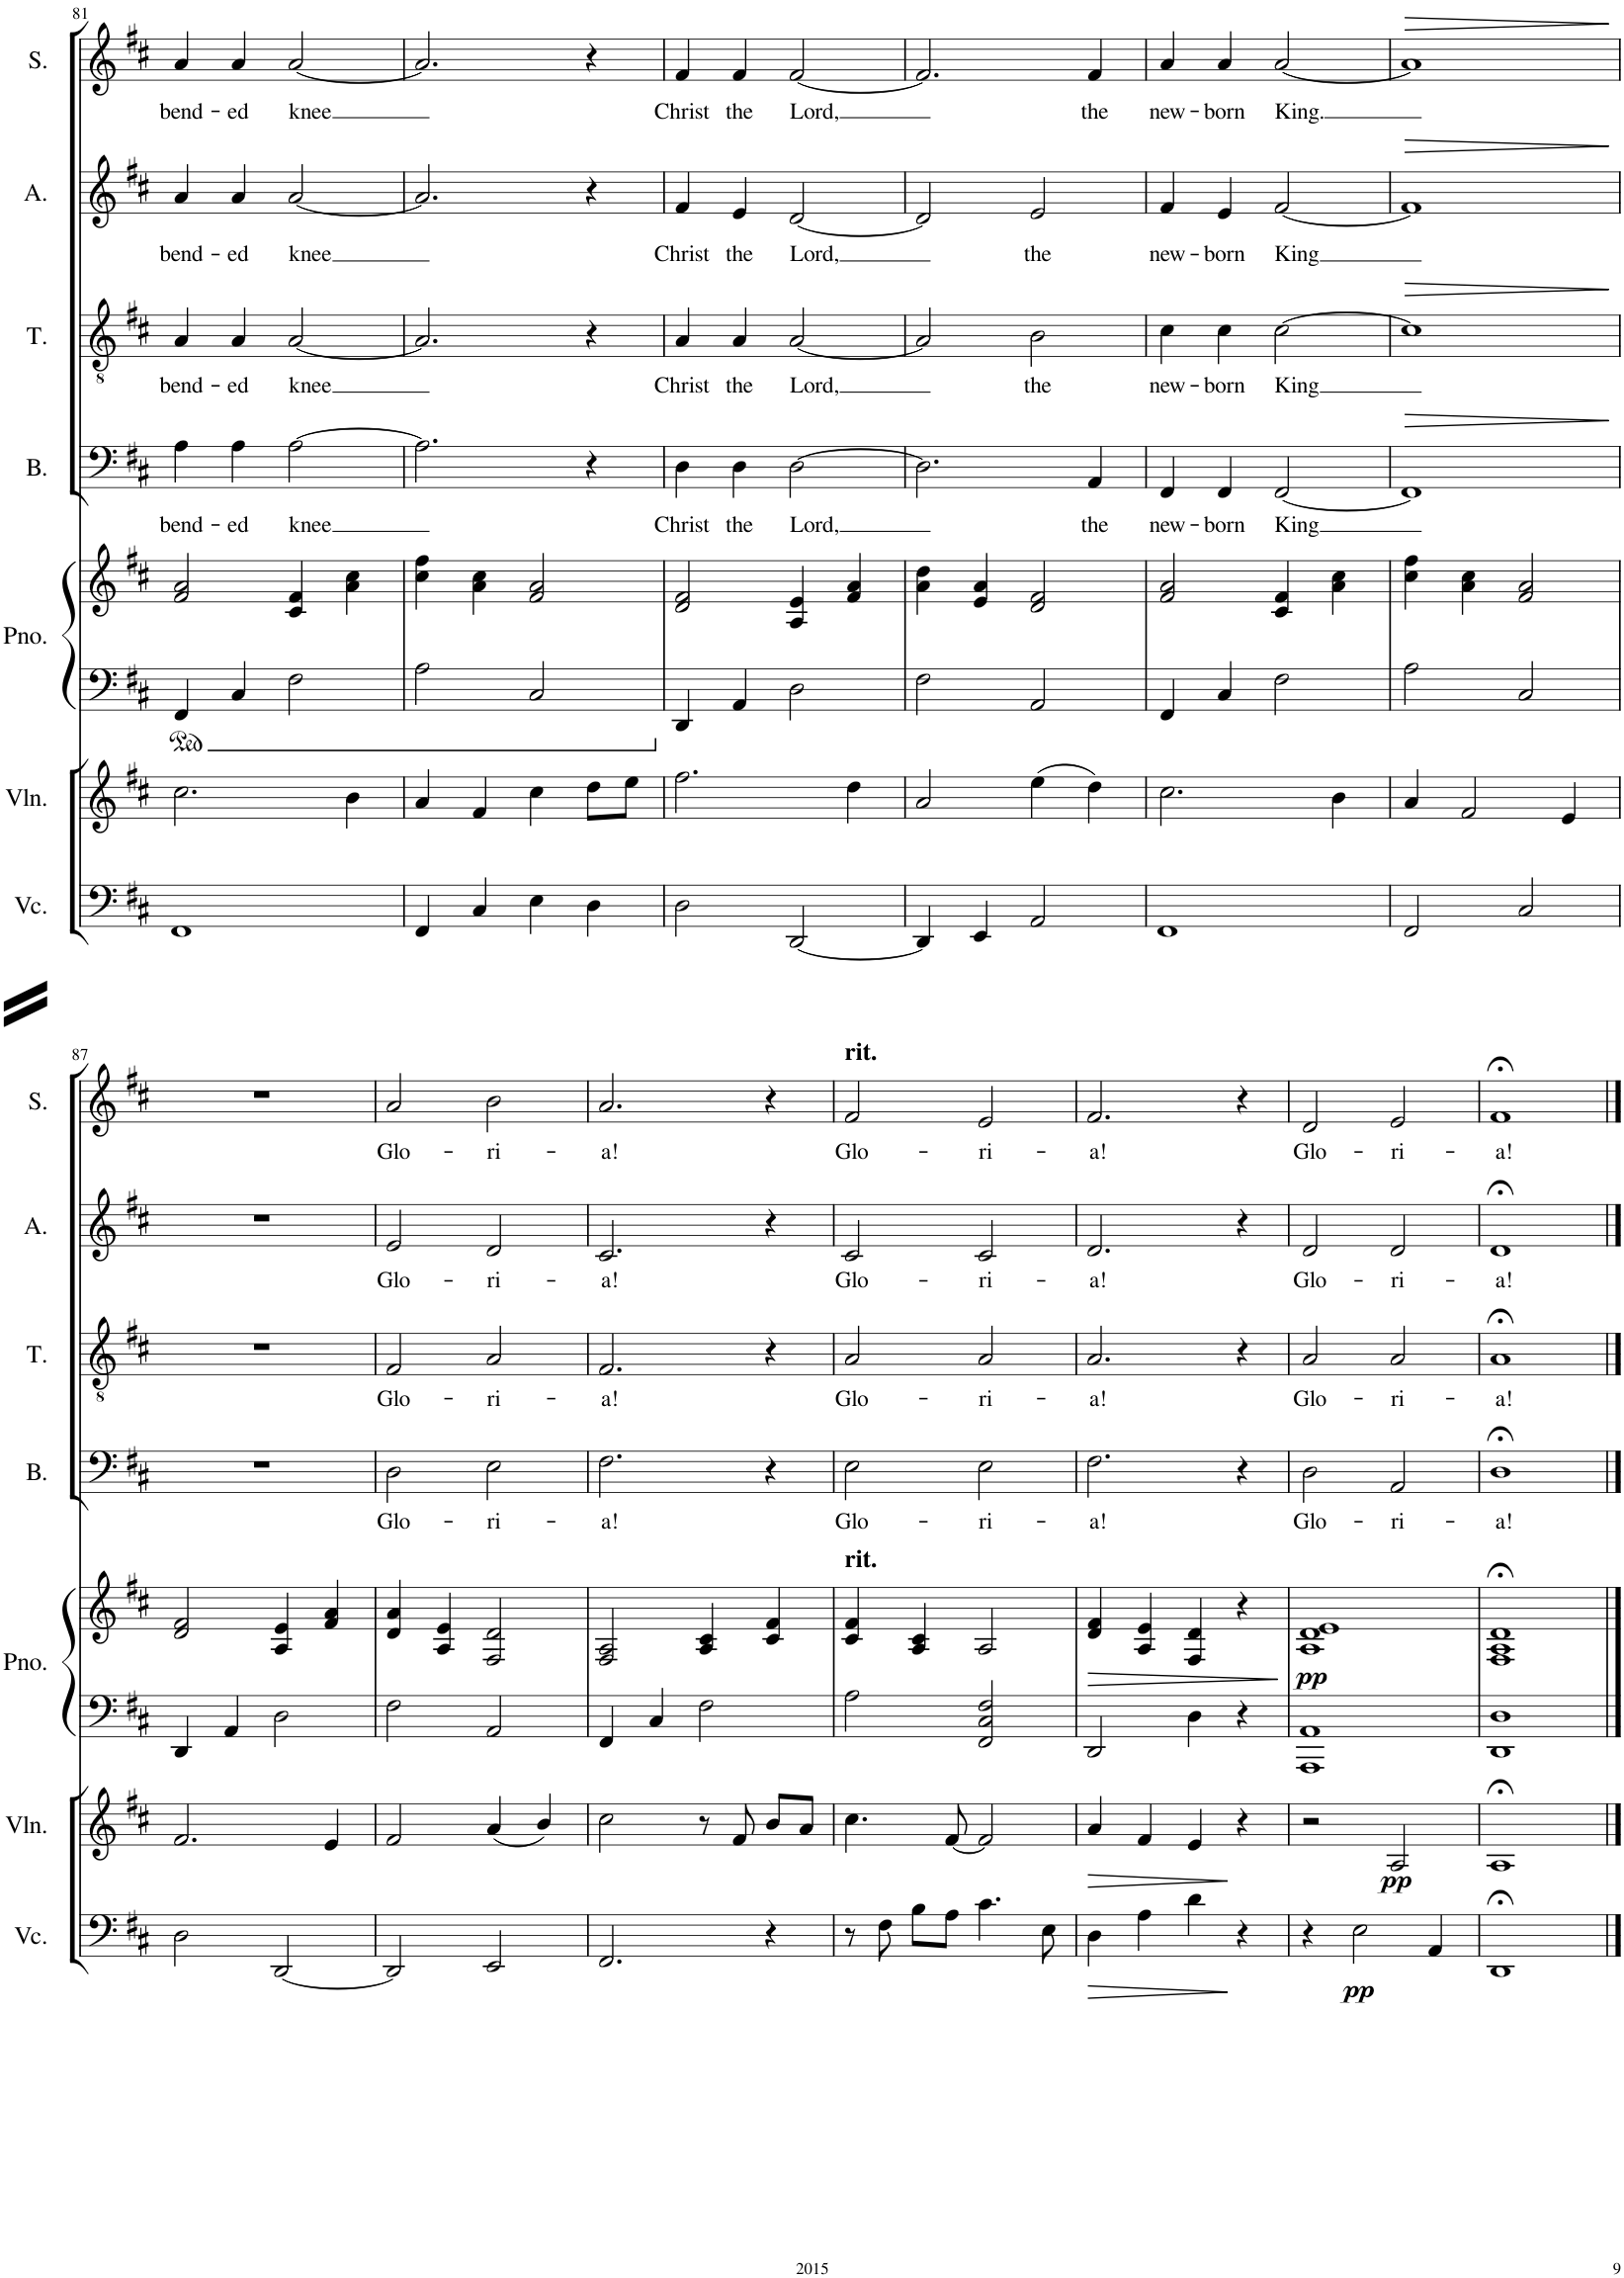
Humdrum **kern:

**kern	**dynam	**kern	**dynam	**kern	**kern	**dynam	**kern	**text	**dynam	**kern	**text	**dynam	**kern	**text	**dynam	**kern	**text	**dynam
*part7	*part7	*part6	*part6	*part5	*part5	*part5	*part4	*part4	*part4	*part3	*part3	*part3	*part2	*part2	*part2	*part1	*part1	*part1
*staff8	*staff8	*staff7	*staff7	*staff6	*staff5	*staff5/6	*staff4	*staff4	*staff4	*staff3	*staff3	*staff3	*staff2	*staff2	*staff2	*staff1	*staff1	*staff1
*I"Violoncello	*	*I"Violin	*	*I"Piano	*	*	*I"BASS	*	*	*I"TENOR	*	*	*I"ALTO	*	*	*I"SOPRANO	*	*
*I'Vc.	*	*I'Vln.	*	*I'Pno.	*	*	*I'B.	*	*	*I'T.	*	*	*I'A.	*	*	*I'S.	*	*
!!LO:PB:g=z
*clefF4	*	*clefG2	*	*clefF4	*clefG2	*	*clefF4	*	*	*clefGv2	*	*	*clefG2	*	*	*clefG2	*	*
*k[f#c#]	*	*k[f#c#]	*	*k[f#c#]	*k[f#c#]	*	*k[f#c#]	*	*	*k[f#c#]	*	*	*k[f#c#]	*	*	*k[f#c#]	*	*
*M4/4	*	*M4/4	*	*M4/4	*M4/4	*	*M4/4	*	*	*M4/4	*	*	*M4/4	*	*	*M4/4	*	*
=81	=81	=81	=81	=81	=81	=81	=81	=81	=81	=81	=81	=81	=81	=81	=81	=81	=81	=81
!	!	!	!	!	!	!	!	!LO:LY:b	!	!	!LO:LY:b	!	!	!LO:LY:b	!	!	!LO:LY:b	!
1FF#	.	2.cc#\	.	4FF#/	2f#/ 2a/	.	4A\	bend-	.	4A/	bend-	.	4a/	bend-	.	4a/	bend-	.
!	!	!	!	!	!	!	!	!LO:LY:b	!	!	!LO:LY:b	!	!	!LO:LY:b	!	!	!LO:LY:b	!
.	.	.	.	4C#/	.	.	4A\	-ed	.	4A/	-ed	.	4a/	-ed	.	4a/	-ed	.
!	!	!	!	!	!	!	!	!LO:LY:b	!	!	!LO:LY:b	!	!	!LO:LY:b	!	!	!LO:LY:b	!
.	.	.	.	2F#\	4c#/ 4f#/	.	[2A\	knee	.	[2A/	knee	.	[2a/	knee	.	[2a/	knee	.
.	.	4b\	.	.	4a\ 4cc#\	.	.	.	.	.	.	.	.	.	.	.	.	.
=82	=82	=82	=82	=82	=82	=82	=82	=82	=82	=82	=82	=82	=82	=82	=82	=82	=82	=82
4FF#/	.	4a/	.	2A\	4cc#\ 4ff#\	.	2.A\]	.	.	2.A/]	.	.	2.a/]	.	.	2.a/]	.	.
4C#/	.	4f#/	.	.	4a\ 4cc#\	.	.	.	.	.	.	.	.	.	.	.	.	.
4E\	.	4cc#\	.	2C#/	2f#/ 2a/	.	.	.	.	.	.	.	.	.	.	.	.	.
4D\	.	8dd\L	.	.	.	.	4r	.	.	4r	.	.	4r	.	.	4r	.	.
.	.	8ee\J	.	.	.	.	.	.	.	.	.	.	.	.	.	.	.	.
=83	=83	=83	=83	=83	=83	=83	=83	=83	=83	=83	=83	=83	=83	=83	=83	=83	=83	=83
!	!	!	!	!	!	!	!	!LO:LY:b	!	!	!LO:LY:b	!	!	!LO:LY:b	!	!	!LO:LY:b	!
2D\	.	2.ff#\	.	4DD/	2d/ 2f#/	.	4D\	Christ	.	4A/	Christ	.	4f#/	Christ	.	4f#/	Christ	.
!	!	!	!	!	!	!	!	!LO:LY:b	!	!	!LO:LY:b	!	!	!LO:LY:b	!	!	!LO:LY:b	!
.	.	.	.	4AA/	.	.	4D\	the	.	4A/	the	.	4e/	the	.	4f#/	the	.
!	!	!	!	!	!	!	!	!LO:LY:b	!	!	!LO:LY:b	!	!	!LO:LY:b	!	!	!LO:LY:b	!
[2DD/	.	.	.	2D\	4A/ 4e/	.	[2D\	Lord,	.	[2A/	Lord,	.	[2d/	Lord,	.	[2f#/	Lord,	.
.	.	4dd\	.	.	4f#/ 4a/	.	.	.	.	.	.	.	.	.	.	.	.	.
=84	=84	=84	=84	=84	=84	=84	=84	=84	=84	=84	=84	=84	=84	=84	=84	=84	=84	=84
4DD/]	.	2a/	.	2F#\	4a\ 4dd\	.	2.D\]	.	.	2A/]	.	.	2d/]	.	.	2.f#/]	.	.
4EE/	.	.	.	.	4e/ 4a/	.	.	.	.	.	.	.	.	.	.	.	.	.
!	!	!	!	!	!	!	!	!	!	!	!LO:LY:b	!	!	!LO:LY:b	!	!	!	!
2AA/	.	(4ee\	.	2AA/	2d/ 2f#/	.	.	.	.	2B\	the	.	2e/	the	.	.	.	.
!	!	!	!	!	!	!	!	!LO:LY:b	!	!	!	!	!	!	!	!	!LO:LY:b	!
.	.	4dd\)	.	.	.	.	4AA/	the	.	.	.	.	.	.	.	4f#/	the	.
=85	=85	=85	=85	=85	=85	=85	=85	=85	=85	=85	=85	=85	=85	=85	=85	=85	=85	=85
!	!	!	!	!	!	!	!	!LO:LY:b	!	!	!LO:LY:b	!	!	!LO:LY:b	!	!	!LO:LY:b	!
1FF#	.	2.cc#\	.	4FF#/	2f#/ 2a/	.	4FF#/	new-	.	4c#\	new-	.	4f#/	new-	.	4a/	new-	.
!	!	!	!	!	!	!	!	!LO:LY:b	!	!	!LO:LY:b	!	!	!LO:LY:b	!	!	!LO:LY:b	!
.	.	.	.	4C#/	.	.	4FF#/	-born	.	4c#\	-born	.	4e/	-born	.	4a/	-born	.
!	!	!	!	!	!	!	!	!LO:LY:b	!	!	!LO:LY:b	!	!	!LO:LY:b	!	!	!LO:LY:b	!
.	.	.	.	2F#\	4c#/ 4f#/	.	[2FF#/	King	.	[2c#\	King	.	[2f#/	King	.	[2a/	King.	.
.	.	4b\	.	.	4a\ 4cc#\	.	.	.	.	.	.	.	.	.	.	.	.	.
=86	=86	=86	=86	=86	=86	=86	=86	=86	=86	=86	=86	=86	=86	=86	=86	=86	=86	=86
!	!	!	!	!	!	!	!	!	!LO:HP:b	!	!	!LO:HP:b	!	!	!LO:HP:b	!	!	!LO:HP:b
2FF#/	.	4a/	.	2A\	4cc#\ 4ff#\	.	1FF#]	.	>	1c#]	.	>	1f#]	.	>	1a]	.	>
.	.	2f#/	.	.	4a\ 4cc#\	.	.	.	.	.	.	.	.	.	.	.	.	.
2C#/	.	.	.	2C#/	2f#/ 2a/	.	.	.	.	.	.	.	.	.	.	.	.	.
.	.	4e/	.	.	.	.	.	.	.	.	.	.	.	.	.	.	.	.
.	.	.	.	.	.	.	.	.	]	.	.	]	.	.	]	.	.	]
!!LO:LB:g=z
=87	=87	=87	=87	=87	=87	=87	=87	=87	=87	=87	=87	=87	=87	=87	=87	=87	=87	=87
2D\	.	2.f#/	.	4DD/	2d/ 2f#/	.	1r	.	.	1r	.	.	1r	.	.	1r	.	.
.	.	.	.	4AA/	.	.	.	.	.	.	.	.	.	.	.	.	.	.
[2DD/	.	.	.	2D\	4A/ 4e/	.	.	.	.	.	.	.	.	.	.	.	.	.
.	.	4e/	.	.	4f#/ 4a/	.	.	.	.	.	.	.	.	.	.	.	.	.
=88	=88	=88	=88	=88	=88	=88	=88	=88	=88	=88	=88	=88	=88	=88	=88	=88	=88	=88
!	!	!	!	!	!	!	!	!LO:LY:b	!	!	!LO:LY:b	!	!	!LO:LY:b	!	!	!LO:LY:b	!
2DD/]	.	2f#/	.	2F#\	4d/ 4a/	.	2D\	Glo-	.	2F#/	Glo-	.	2e/	Glo-	.	2a/	Glo-	.
.	.	.	.	.	4A/ 4e/	.	.	.	.	.	.	.	.	.	.	.	.	.
!	!	!	!	!	!	!	!	!LO:LY:b	!	!	!LO:LY:b	!	!	!LO:LY:b	!	!	!LO:LY:b	!
2EE/	.	(4a/	.	2AA/	2F#/ 2d/	.	2E\	-ri-	.	2A/	-ri-	.	2d/	-ri-	.	2b\	-ri-	.
.	.	4b/)	.	.	.	.	.	.	.	.	.	.	.	.	.	.	.	.
=89	=89	=89	=89	=89	=89	=89	=89	=89	=89	=89	=89	=89	=89	=89	=89	=89	=89	=89
!	!	!	!	!	!	!	!	!LO:LY:b	!	!	!LO:LY:b	!	!	!LO:LY:b	!	!	!LO:LY:b	!
2.FF#/	.	2cc#\	.	4FF#/	2F#/ 2A/	.	2.F#\	-a!	.	2.F#/	-a!	.	2.c#/	-a!	.	2.a/	-a!	.
.	.	.	.	4C#/	.	.	.	.	.	.	.	.	.	.	.	.	.	.
.	.	8r	.	2F#\	4A/ 4c#/	.	.	.	.	.	.	.	.	.	.	.	.	.
.	.	8f#/	.	.	.	.	.	.	.	.	.	.	.	.	.	.	.	.
4r	.	8b/L	.	.	4c#/ 4f#/	.	4r	.	.	4r	.	.	4r	.	.	4r	.	.
.	.	8a/J	.	.	.	.	.	.	.	.	.	.	.	.	.	.	.	.
=90	=90	=90	=90	=90	=90	=90	=90	=90	=90	=90	=90	=90	=90	=90	=90	=90	=90	=90
!	!	!	!	!	!	!	!	!	!	!	!	!	!	!	!	!LO:TX:a:B:t=rit.	!	!
!	!	!	!	!	!LO:TX:a:B:t=rit.	!	!	!	!	!	!	!	!	!	!	!	!	!
!	!	!	!	!	!	!	!	!LO:LY:b	!	!	!LO:LY:b	!	!	!LO:LY:b	!	!	!LO:LY:b	!
8r	.	4.cc#\	.	2A\	4c#/ 4f#/	.	2E\	Glo-	.	2A/	Glo-	.	2c#/	Glo-	.	2f#/	Glo-	.
8F#\	.	.	.	.	.	.	.	.	.	.	.	.	.	.	.	.	.	.
8B\L	.	.	.	.	4A/ 4c#/	.	.	.	.	.	.	.	.	.	.	.	.	.
8A\J	.	[8f#/	.	.	.	.	.	.	.	.	.	.	.	.	.	.	.	.
!	!	!	!	!	!	!	!	!LO:LY:b	!	!	!LO:LY:b	!	!	!LO:LY:b	!	!	!LO:LY:b	!
4.c#\	.	2f#/]	.	2FF#/ 2C#/ 2F#/	2A/	.	2E\	-ri-	.	2A/	-ri-	.	2c#/	-ri-	.	2e/	-ri-	.
8E\	.	.	.	.	.	.	.	.	.	.	.	.	.	.	.	.	.	.
=91	=91	=91	=91	=91	=91	=91	=91	=91	=91	=91	=91	=91	=91	=91	=91	=91	=91	=91
!	!LO:HP:b	!	!LO:HP:b	!	!	!LO:HP:b	!	!LO:LY:b	!	!	!LO:LY:b	!	!	!LO:LY:b	!	!	!LO:LY:b	!
4D\	>	4a/	>	2DD/	4d/ 4f#/	>	2.F#\	-a!	.	2.A/	-a!	.	2.d/	-a!	.	2.f#/	-a!	.
4A\	.	4f#/	.	.	4A/ 4e/	.	.	.	.	.	.	.	.	.	.	.	.	.
4d\	.	4e/	.	4D\	4F#/ 4d/	.	.	.	.	.	.	.	.	.	.	.	.	.
4r	]	4r	]	4r	4r	.	4r	.	.	4r	.	.	4r	.	.	4r	.	.
.	.	.	.	.	.	]	.	.	.	.	.	.	.	.	.	.	.	.
=92	=92	=92	=92	=92	=92	=92	=92	=92	=92	=92	=92	=92	=92	=92	=92	=92	=92	=92
!	!	!	!	!	!	!LO:DY:b	!	!LO:LY:b	!	!	!LO:LY:b	!	!	!LO:LY:b	!	!	!LO:LY:b	!
4r	.	2r	.	1AAA 1AA	1A 1d 1e	pp	2D\	Glo-	.	2A/	Glo-	.	2d/	Glo-	.	2d/	Glo-	.
!	!LO:DY:b	!	!	!	!	!	!	!	!	!	!	!	!	!	!	!	!	!
2E\	pp	.	.	.	.	.	.	.	.	.	.	.	.	.	.	.	.	.
!	!	!	!LO:DY:b	!	!	!	!	!LO:LY:b	!	!	!LO:LY:b	!	!	!LO:LY:b	!	!	!LO:LY:b	!
.	.	2A/	pp	.	.	.	2AA/	-ri-	.	2A/	-ri-	.	2d/	-ri-	.	2e/	-ri-	.
4AA/	.	.	.	.	.	.	.	.	.	.	.	.	.	.	.	.	.	.
=93	=93	=93	=93	=93	=93	=93	=93	=93	=93	=93	=93	=93	=93	=93	=93	=93	=93	=93
!	!	!	!	!	!	!	!	!LO:LY:b	!	!	!LO:LY:b	!	!	!LO:LY:b	!	!	!LO:LY:b	!
1DD;<	.	1A;<	.	1DD 1D	1F#;< 1A;< 1d;<	.	1D;<	-a!	.	1A;<	-a!	.	1d;<	-a!	.	1f#;<	-a!	.
==	==	==	==	==	==	==	==	==	==	==	==	==	==	==	==	==	==	==
*-	*-	*-	*-	*-	*-	*-	*-	*-	*-	*-	*-	*-	*-	*-	*-	*-	*-	*-
